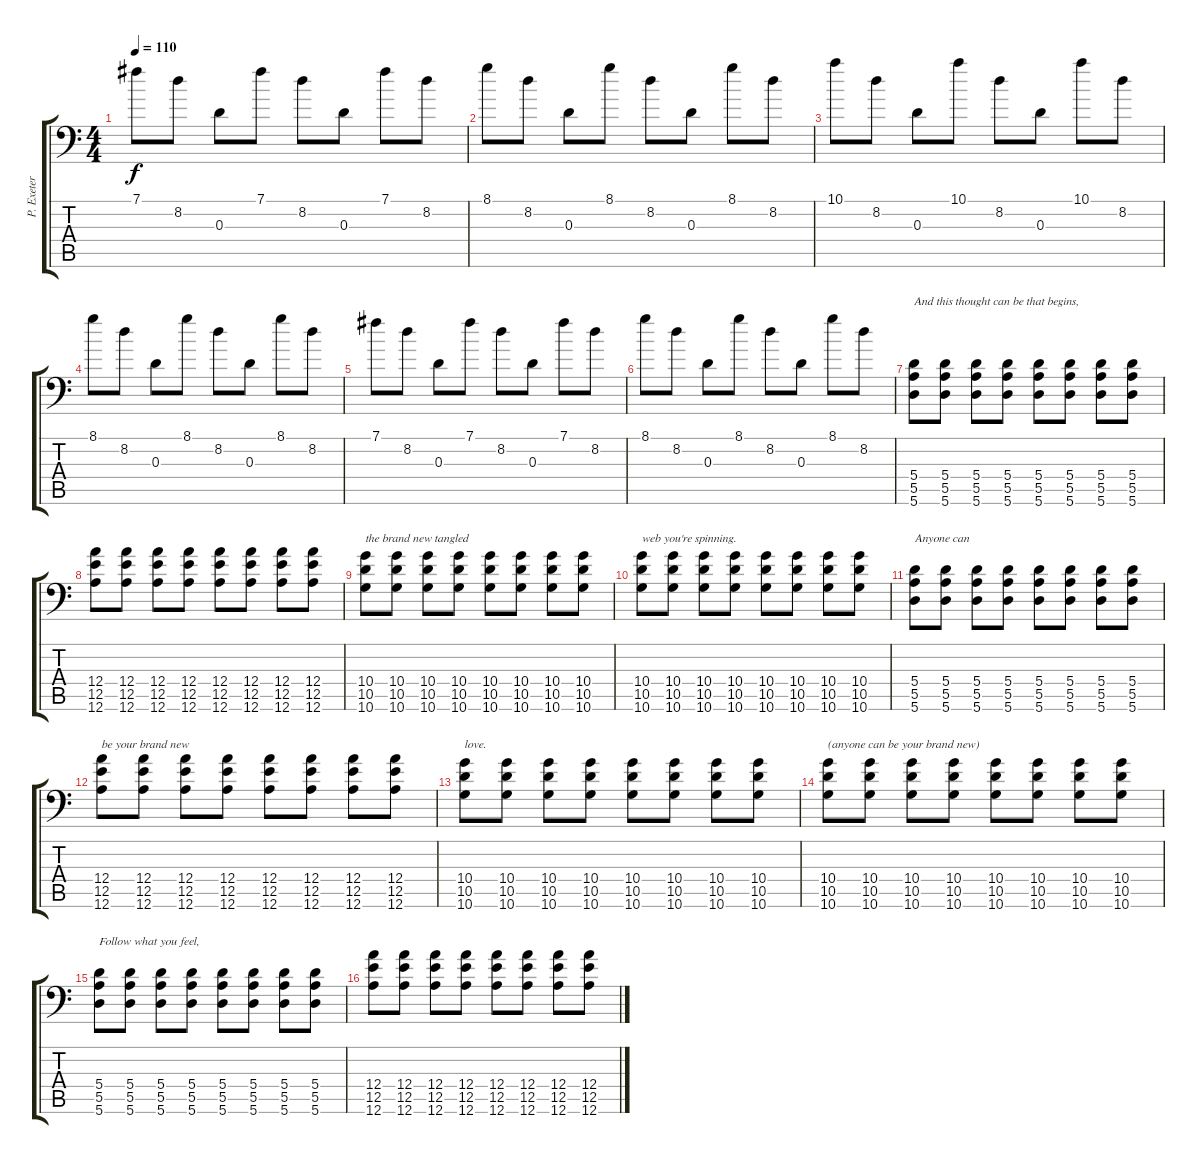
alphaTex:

\track ("P. Exeter Blue 1" "P. Exeter ") {instrument electricguitarclean}
\staff {score tabs}
\tuning (B3 Gb3 D3 A2 E2 A1) {hide}
\ts (4 4)
\tempo 110
\clef f4
\ks c
7.1.8{dy f} 8.2.8 0.3.8 7.1.8 8.2.8 0.3.8 7.1.8 8.2.8 |
8.1.8 8.2.8 0.3.8 8.1.8 8.2.8 0.3.8 8.1.8 8.2.8 |
10.1.8 8.2.8 0.3.8 10.1.8 8.2.8 0.3.8 10.1.8 8.2.8 |
8.1.8 8.2.8 0.3.8 8.1.8 8.2.8 0.3.8 8.1.8 8.2.8 |
7.1.8 8.2.8 0.3.8 7.1.8 8.2.8 0.3.8 7.1.8 8.2.8 |
8.1.8 8.2.8 0.3.8 8.1.8 8.2.8 0.3.8 8.1.8 8.2.8 |
(5.4 5.5 5.6).8{txt "And this thought can be that begins,"} (5.4 5.5 5.6).8 (5.4 5.5 5.6).8 (5.4 5.5 5.6).8 (5.4 5.5 5.6).8 (5.4 5.5 5.6).8 (5.4 5.5 5.6).8 (5.4 5.5 5.6).8 |
(12.4 12.5 12.6).8 (12.4 12.5 12.6).8 (12.4 12.5 12.6).8 (12.4 12.5 12.6).8 (12.4 12.5 12.6).8 (12.4 12.5 12.6).8 (12.4 12.5 12.6).8 (12.4 12.5 12.6).8 |
(10.4 10.5 10.6).8{txt "the brand new tangled"} (10.4 10.5 10.6).8 (10.4 10.5 10.6).8 (10.4 10.5 10.6).8 (10.4 10.5 10.6).8 (10.4 10.5 10.6).8 (10.4 10.5 10.6).8 (10.4 10.5 10.6).8 |
(10.4 10.5 10.6).8{txt "web you're spinning."} (10.4 10.5 10.6).8 (10.4 10.5 10.6).8 (10.4 10.5 10.6).8 (10.4 10.5 10.6).8 (10.4 10.5 10.6).8 (10.4 10.5 10.6).8 (10.4 10.5 10.6).8 |
(5.4 5.5 5.6).8{txt "Anyone can "} (5.4 5.5 5.6).8 (5.4 5.5 5.6).8 (5.4 5.5 5.6).8 (5.4 5.5 5.6).8 (5.4 5.5 5.6).8 (5.4 5.5 5.6).8 (5.4 5.5 5.6).8 |
(12.4 12.5 12.6).8{txt "be your brand new"} (12.4 12.5 12.6).8 (12.4 12.5 12.6).8 (12.4 12.5 12.6).8 (12.4 12.5 12.6).8 (12.4 12.5 12.6).8 (12.4 12.5 12.6).8 (12.4 12.5 12.6).8 |
(10.4 10.5 10.6).8{txt "love."} (10.4 10.5 10.6).8 (10.4 10.5 10.6).8 (10.4 10.5 10.6).8 (10.4 10.5 10.6).8 (10.4 10.5 10.6).8 (10.4 10.5 10.6).8 (10.4 10.5 10.6).8 |
(10.4 10.5 10.6).8{txt "(anyone can be your brand new)"} (10.4 10.5 10.6).8 (10.4 10.5 10.6).8 (10.4 10.5 10.6).8 (10.4 10.5 10.6).8 (10.4 10.5 10.6).8 (10.4 10.5 10.6).8 (10.4 10.5 10.6).8 |
(5.4 5.5 5.6).8{txt "Follow what you feel,"} (5.4 5.5 5.6).8 (5.4 5.5 5.6).8 (5.4 5.5 5.6).8 (5.4 5.5 5.6).8 (5.4 5.5 5.6).8 (5.4 5.5 5.6).8 (5.4 5.5 5.6).8 |
(12.4 12.5 12.6).8 (12.4 12.5 12.6).8 (12.4 12.5 12.6).8 (12.4 12.5 12.6).8 (12.4 12.5 12.6).8 (12.4 12.5 12.6).8 (12.4 12.5 12.6).8 (12.4 12.5 12.6).8
